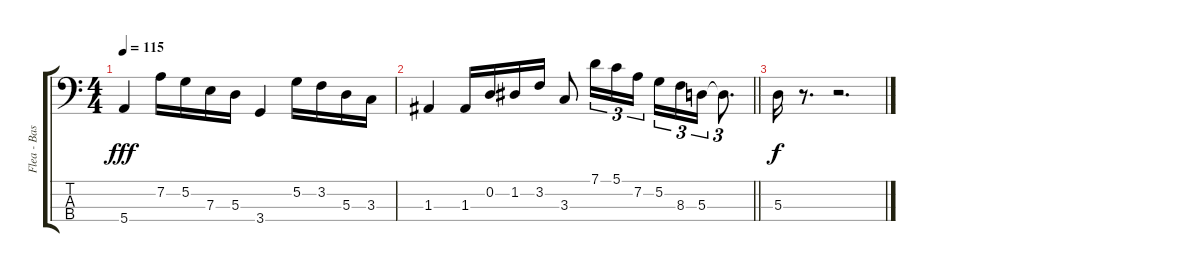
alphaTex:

\track ("Flea - Bass" "Flea - Bas") {instrument slapbass1}
\staff {score tabs}
\tuning (G2 D2 A1 E1) {hide}
\ts (4 4)
\tempo 115
\clef f4
\ks c
5.4.4{dy fff} 7.2.16 5.2.16 7.3.16 5.3.16 3.4.4 5.2.16 3.2.16 5.3.16 3.3.16 |
\barLineRight lightlight
1.3.4 1.3.16 0.2.16 1.2.16 3.2.16 3.3.8 7.1.16{tu (3 2)} 5.1.16{tu (3 2)} 7.2.16{tu (3 2)} 5.2.16{tu (3 2)} 8.3.16{tu (3 2)} 5.3.16{tu (3 2)} 5.3{t}.8{d tu (3 2)} |
5.3.16{dy f} r.8{d} r.2{d}
